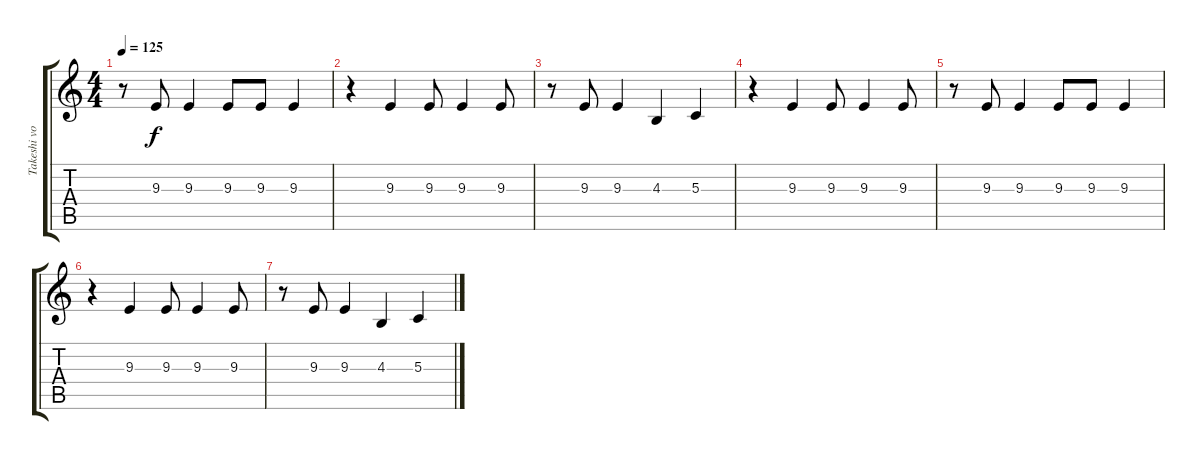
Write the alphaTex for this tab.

\track ("Takeshi voice" "Takeshi vo") {instrument oboe}
\staff {score tabs}
\tuning (E4 B3 G3 D3 A2 E2) {hide}
\ts (4 4)
\tempo 125
\clef g2
\ks c
r.8{dy f} 9.3.8 9.3.4 9.3.8 9.3.8 9.3.4 |
r.4 9.3.4 9.3.8 9.3.4 9.3.8 |
r.8 9.3.8 9.3.4 4.3.4 5.3.4 |
r.4 9.3.4 9.3.8 9.3.4 9.3.8 |
r.8 9.3.8 9.3.4 9.3.8 9.3.8 9.3.4 |
r.4 9.3.4 9.3.8 9.3.4 9.3.8 |
r.8 9.3.8 9.3.4 4.3.4 5.3.4
